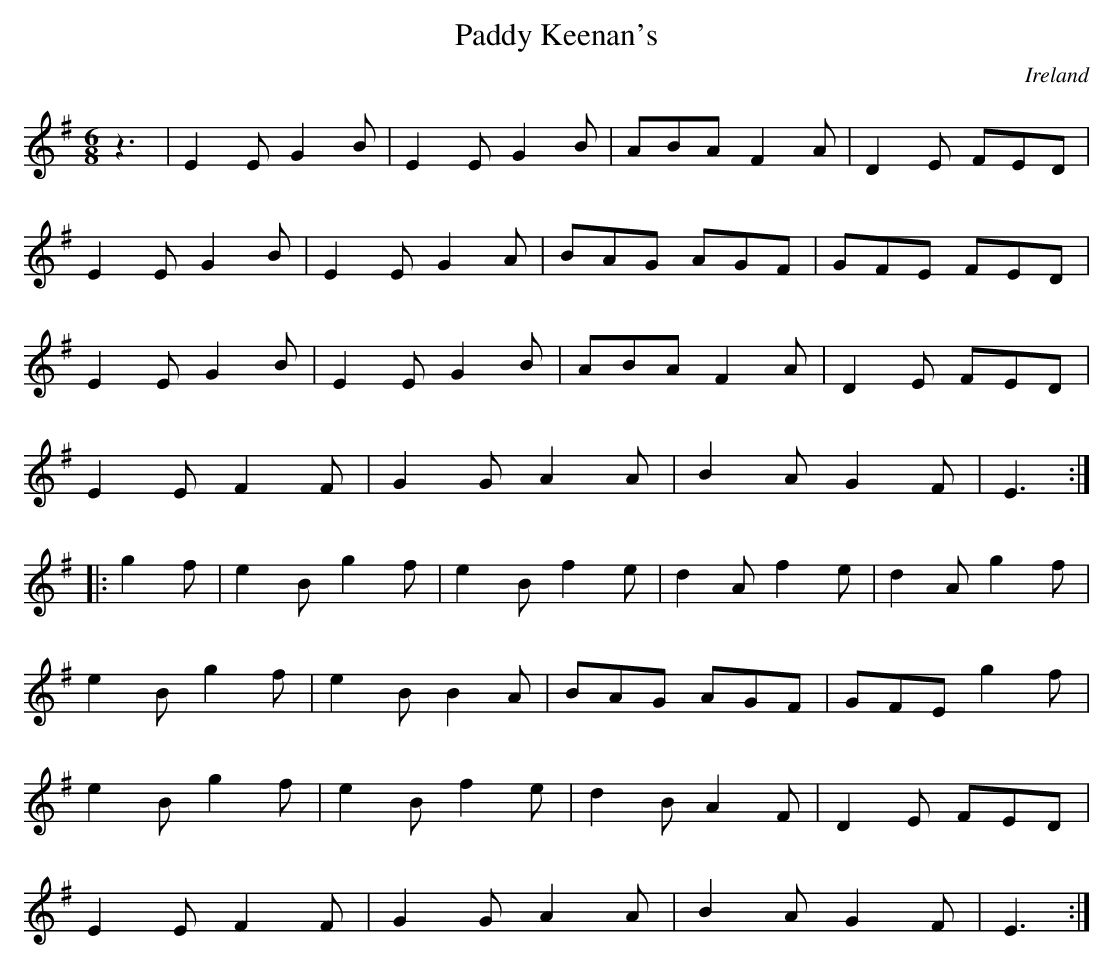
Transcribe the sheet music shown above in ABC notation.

X:1
T:Paddy Keenan's
O:Ireland
O:England
M:6/8
L:1/8
K:Em
z3|E2E G2B|E2E G2B|ABA F2A|D2E FED|!
E2E G2B|E2E G2A|BAG AGF|GFE FED|!
E2E G2B|E2E G2B|ABA F2A|D2E FED|!
E2E F2F|G2G A2A|B2A G2F|E3:|!
|:g2f|e2B g2f|e2B f2e|d2A f2e|d2A g2f|!
e2B g2f|e2B B2A|BAG AGF|GFE g2f|!
e2B g2f|e2B f2e|d2B A2F|D2E FED|!
E2E F2F|G2G A2A|B2A G2F|E3:|!
